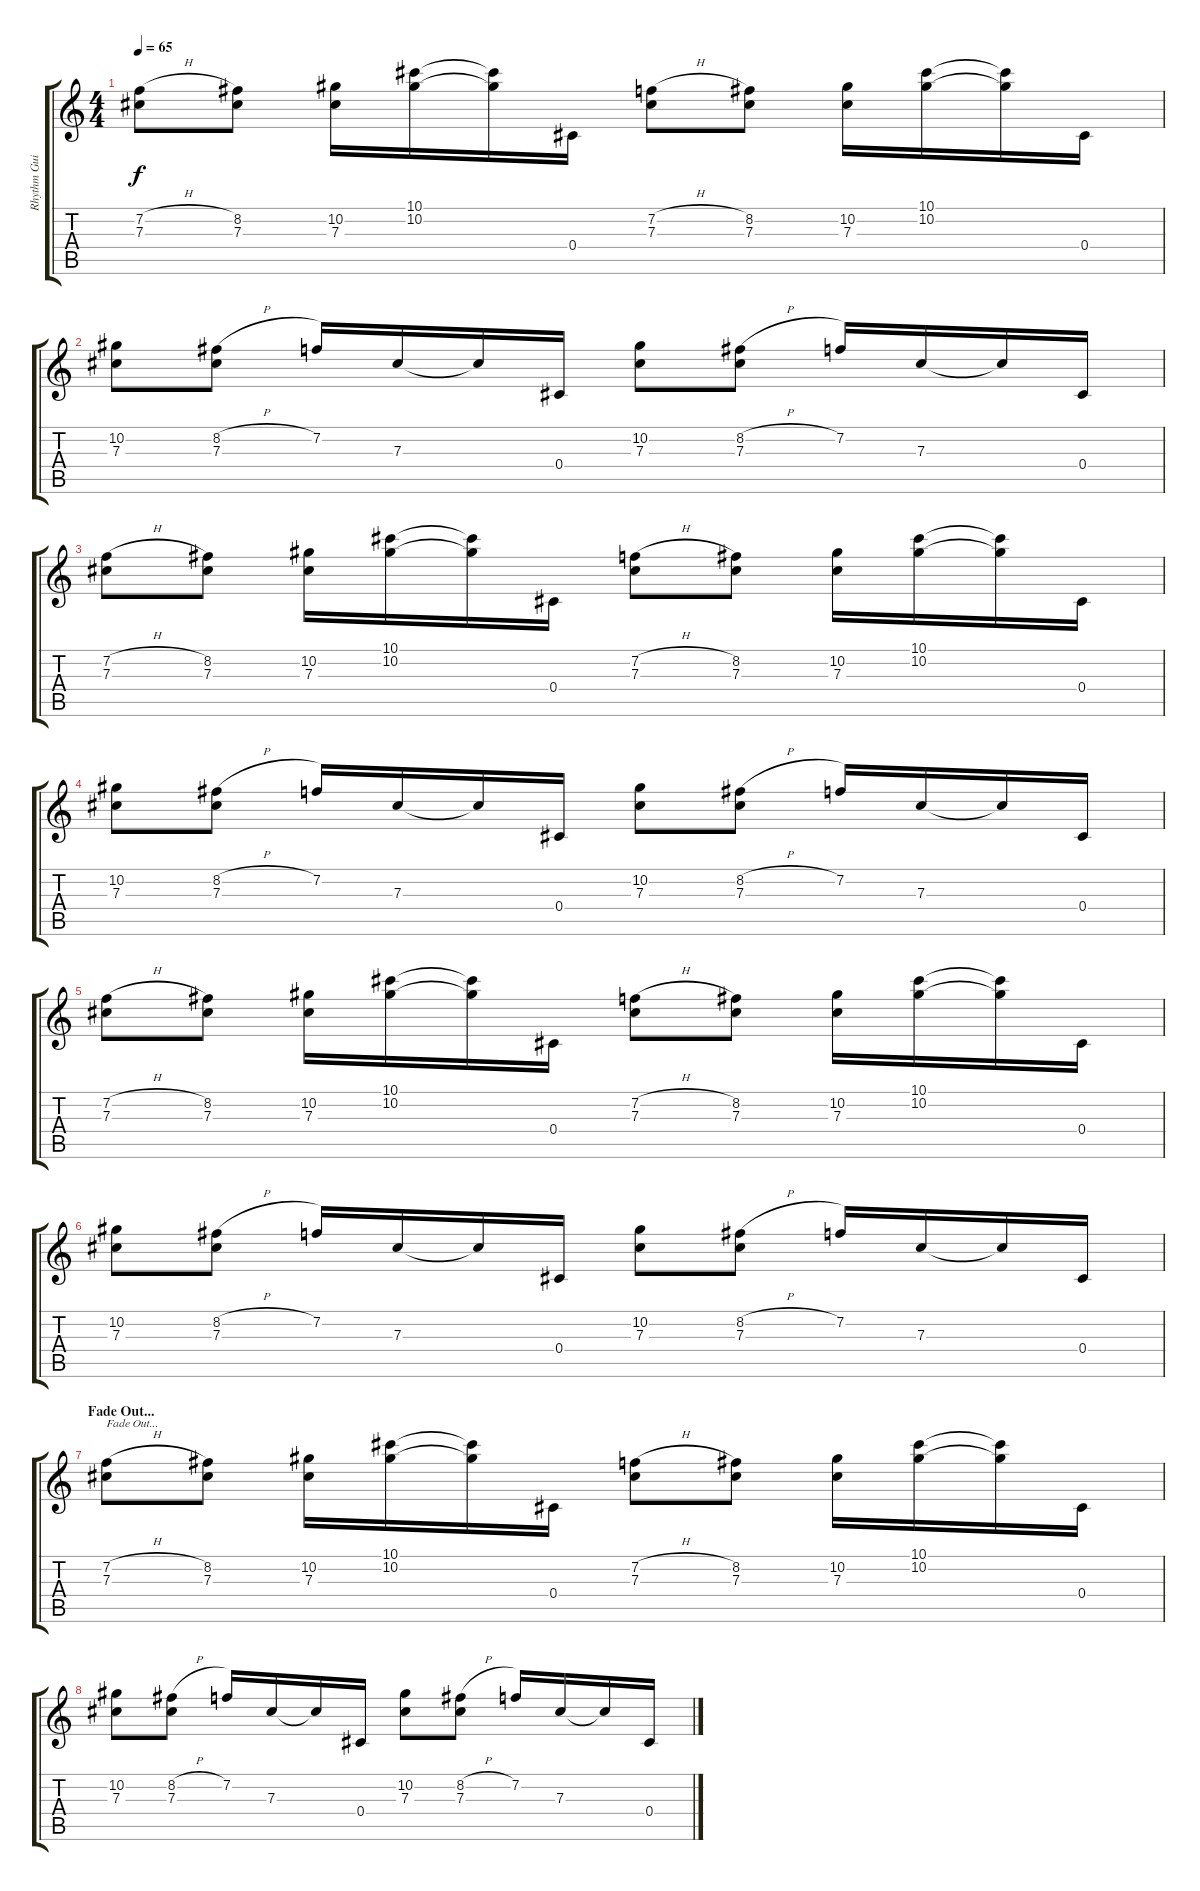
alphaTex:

\track ("Rhythm Guitar 1" "Rhythm Gui") {instrument distortionguitar}
\staff {score tabs}
\tuning (Eb4 Bb3 Gb3 Db3 Ab2 Eb2) {hide}
\ts (4 4)
\tempo 65
\clef g2
\ks c
(7.2{h} 7.3).8{dy f} (8.2 7.3).8 (10.2 7.3).16 (10.1 10.2).16 (10.1{t} 10.2{t}).16 0.4.16 (7.2{h} 7.3).8 (8.2 7.3).8 (10.2 7.3).16 (10.1 10.2).16 (10.1{t} 10.2{t}).16 0.4.16 |
(10.2 7.3).8 (8.2{h} 7.3).8 7.2.16 7.3.16 7.3{t}.16 0.4.16 (10.2 7.3).8 (8.2{h} 7.3).8 7.2.16 7.3.16 7.3{t}.16 0.4.16 |
(7.2{h} 7.3).8 (8.2 7.3).8 (10.2 7.3).16 (10.1 10.2).16 (10.1{t} 10.2{t}).16 0.4.16 (7.2{h} 7.3).8 (8.2 7.3).8 (10.2 7.3).16 (10.1 10.2).16 (10.1{t} 10.2{t}).16 0.4.16 |
(10.2 7.3).8 (8.2{h} 7.3).8 7.2.16 7.3.16 7.3{t}.16 0.4.16 (10.2 7.3).8 (8.2{h} 7.3).8 7.2.16 7.3.16 7.3{t}.16 0.4.16 |
(7.2{h} 7.3).8 (8.2 7.3).8 (10.2 7.3).16 (10.1 10.2).16 (10.1{t} 10.2{t}).16 0.4.16 (7.2{h} 7.3).8 (8.2 7.3).8 (10.2 7.3).16 (10.1 10.2).16 (10.1{t} 10.2{t}).16 0.4.16 |
(10.2 7.3).8 (8.2{h} 7.3).8 7.2.16 7.3.16 7.3{t}.16 0.4.16 (10.2 7.3).8 (8.2{h} 7.3).8 7.2.16 7.3.16 7.3{t}.16 0.4.16 |
\section ("" "Fade Out...")
(7.2{h} 7.3).8{txt "Fade Out..." volume 6} (8.2 7.3).8 (10.2 7.3).16 (10.1 10.2).16 (10.1{t} 10.2{t}).16 0.4.16 (7.2{h} 7.3).8 (8.2 7.3).8 (10.2 7.3).16 (10.1 10.2).16 (10.1{t} 10.2{t}).16 0.4.16 |
(10.2 7.3).8 (8.2{h} 7.3).8 7.2.16 7.3.16 7.3{t}.16 0.4.16 (10.2 7.3).8 (8.2{h} 7.3).8 7.2.16 7.3.16 7.3{t}.16 0.4.16
